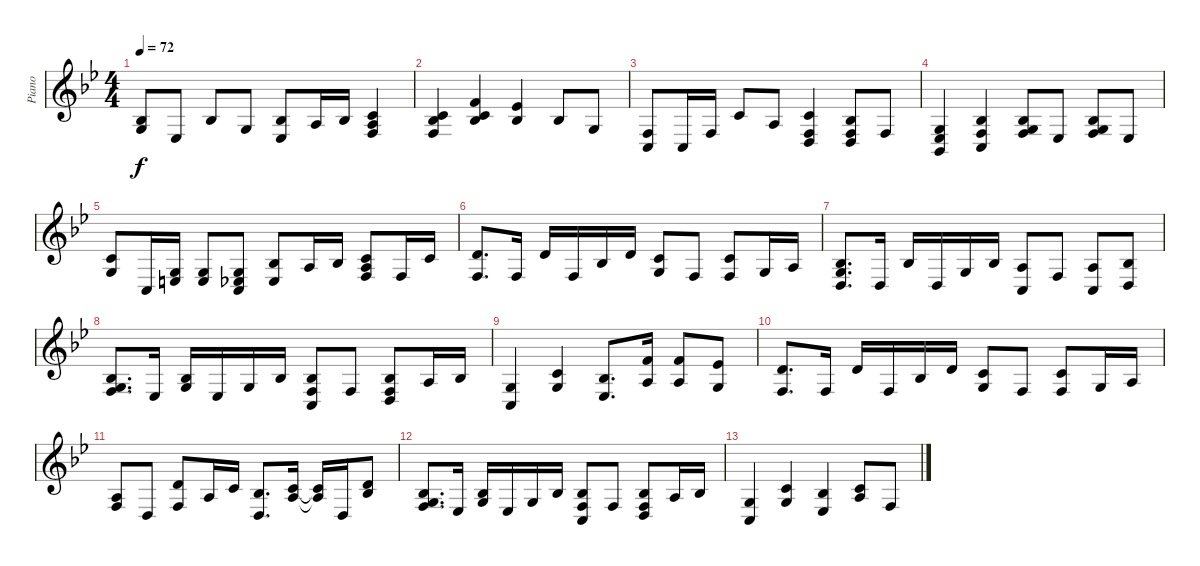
\track ("Piano" "Piano") {instrument acousticgrandpiano}
\staff {score}
\tuning (E4 B3 G3 D3 A2 E2) {hide}
\ts (4 4)
\tempo 72
\clef g2
\ks bb
(0.3 13.5).8{dy f} 6.5.8 3.3.8 5.4.8 (1.4 13.5).8 7.4.16 3.3.16 (1.2 2.3 3.4).4 |
(3.3 3.4 15.5).4 (1.1 3.3 15.5).4 (4.2 3.3).4 3.3.8 0.3.8 |
(3.4 3.5).8 3.5.16 8.5.16 1.2.8 2.3.8 (1.2 3.4 5.5).4 (3.3 0.4 8.5).8 3.4.8 |
(1.4 1.5 15.6).4 (3.3 3.5 13.6).4 (0.3 3.4 13.5).8 1.4.8 (0.3 3.4 13.5).8 1.4.8 |
(1.2 0.3).8 3.5.16 (0.3 2.4).16 (0.3 2.4).8 (0.3 1.4 3.5).8 (3.3 6.5).8 2.3.16 3.3.16 (1.2 2.3 3.4).8 3.4.16 1.2.16 |
(3.2 3.4).8{d} 3.4.16 3.2.16 3.4.16 3.3.16 3.2.16 (1.2 0.3).8 3.4.8 (1.2 3.4).8 0.3.16 2.3.16 |
(3.3 0.4 10.5).8{d} 5.5.16 3.3.16 5.5.16 5.4.16 3.3.16 (3.5 17.6).8 3.4.8 (2.3 3.5).8 (8.4 5.5).8 |
(0.3 3.4 13.5).8{d} 6.5.16 (3.3 5.4).16 1.4.16 5.4.16 3.3.16 (3.3 3.4 3.5).8 3.4.8 (3.3 3.4 5.5).8 7.4.16 13.5.16 |
(5.4 3.5).4 (5.3 5.4).4 (3.3 6.5).8{d} (1.1 2.3).16 (1.1 2.3).8 (4.2 0.3).8 |
(3.2 3.4).8{d} 3.4.16 3.2.16 3.4.16 3.3.16 3.2.16 (1.2 0.3).8 3.4.8 (1.2 3.4).8 0.3.16 2.3.16 |
(8.5 17.6).8 5.5.8 (3.2 3.4).8 7.4.16 1.2.16 (3.3 0.4).8{d} (1.2 2.3).16 (1.2{t} 2.3{t}).16 5.5.16 (7.3 8.4).8 |
(0.3 3.4 13.5).8{d} 6.5.16 (3.3 5.4).16 1.4.16 5.4.16 3.3.16 (3.3 3.4 3.5).8 3.4.8 (3.3 3.4 5.5).8 7.4.16 13.5.16 |
(5.4 3.5).4 (1.2 5.4).4 (3.3 1.4).4 (1.2 2.3).8 8.5.8
